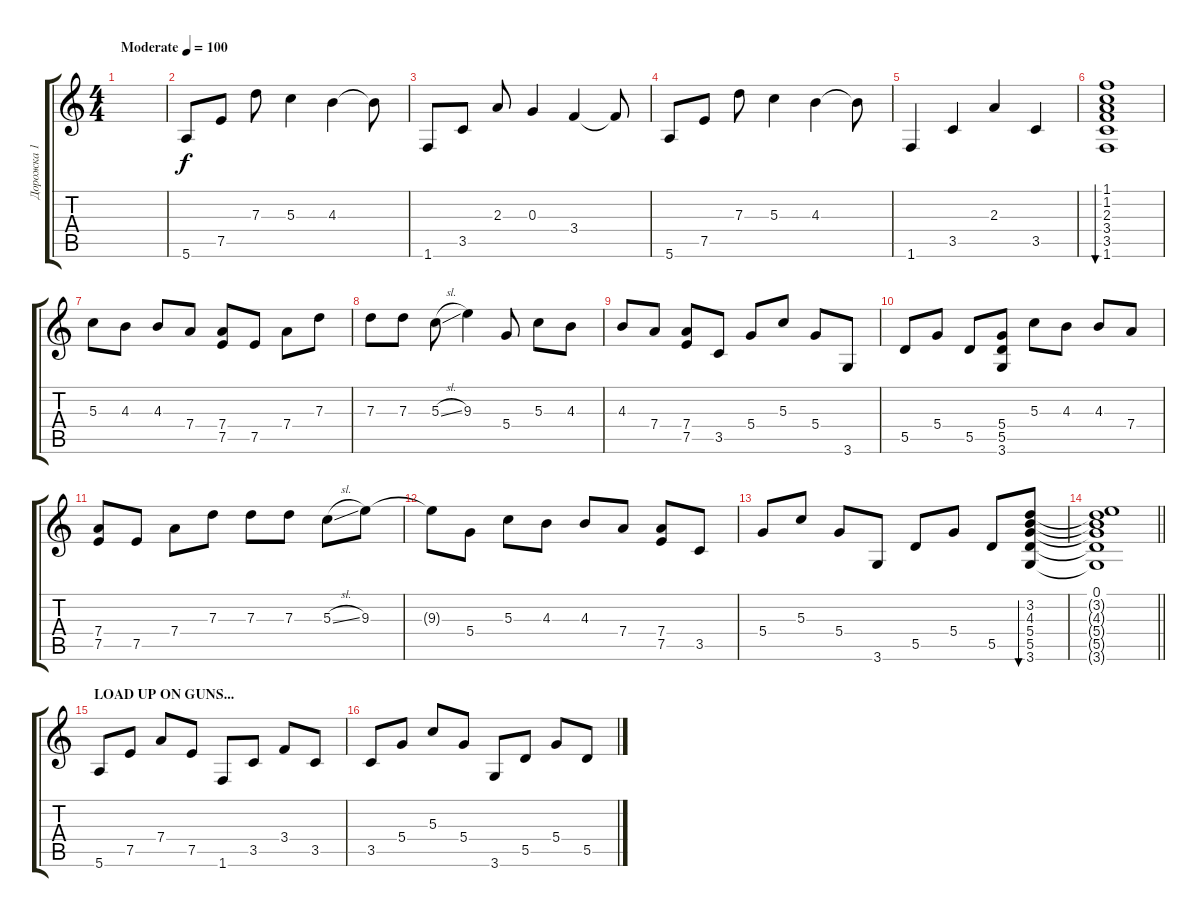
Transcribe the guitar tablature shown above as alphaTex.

\track ("Дорожка 1" "Дорожка 1") {instrument acousticguitarsteel}
\staff {score tabs}
\tuning (E4 B3 G3 D3 A2 E2) {hide}
\ts (4 4)
\tempo (100 "Moderate")
\clef g2
\ks c
|
5.6.8 7.5.8 7.3.8 5.3.4 4.3.4 4.3{t}.8 |
1.6.8 3.5.8 2.3.8 0.3.4 3.4.4 3.4{t}.8 |
5.6.8 7.5.8 7.3.8 5.3.4 4.3.4 4.3{t}.8 |
1.6.4 3.5.4 2.3.4 3.5.4 |
(1.1 1.2 2.3 3.4 3.5 1.6).1{bu 240} |
5.3.8 4.3.8 4.3.8 7.4.8 (7.4 7.5).8 7.5.8 7.4.8 7.3.8 |
7.3.8 7.3.8 5.3{sl}.8 9.3.4 5.4.8 5.3.8 4.3.8 |
4.3.8 7.4.8 (7.4 7.5).8 3.5.8 5.4.8 5.3.8 5.4.8 3.6.8 |
5.5.8 5.4.8 5.5.8 (5.4 5.5 3.6).8 5.3.8 4.3.8 4.3.8 7.4.8 |
(7.4 7.5).8 7.5.8 7.4.8 7.3.8 7.3.8 7.3.8 5.3{sl}.8 9.3.8 |
9.3{t}.8 5.4.8 5.3.8 4.3.8 4.3.8 7.4.8 (7.4 7.5).8 3.5.8 |
5.4.8 5.3.8 5.4.8 3.6.8 5.5.8 5.4.8 5.5.8 (3.2 4.3 5.4 5.5 3.6).8{bu 240} |
\barLineRight lightlight
(0.1 3.2{t} 4.3{t} 5.4{t} 5.5{t} 3.6{t}).1 |
\section ("" "LOAD UP ON GUNS...")
5.6.8 7.5.8 7.4.8 7.5.8 1.6.8 3.5.8 3.4.8 3.5.8 |
3.5.8 5.4.8 5.3.8 5.4.8 3.6.8 5.5.8 5.4.8 5.5.8
